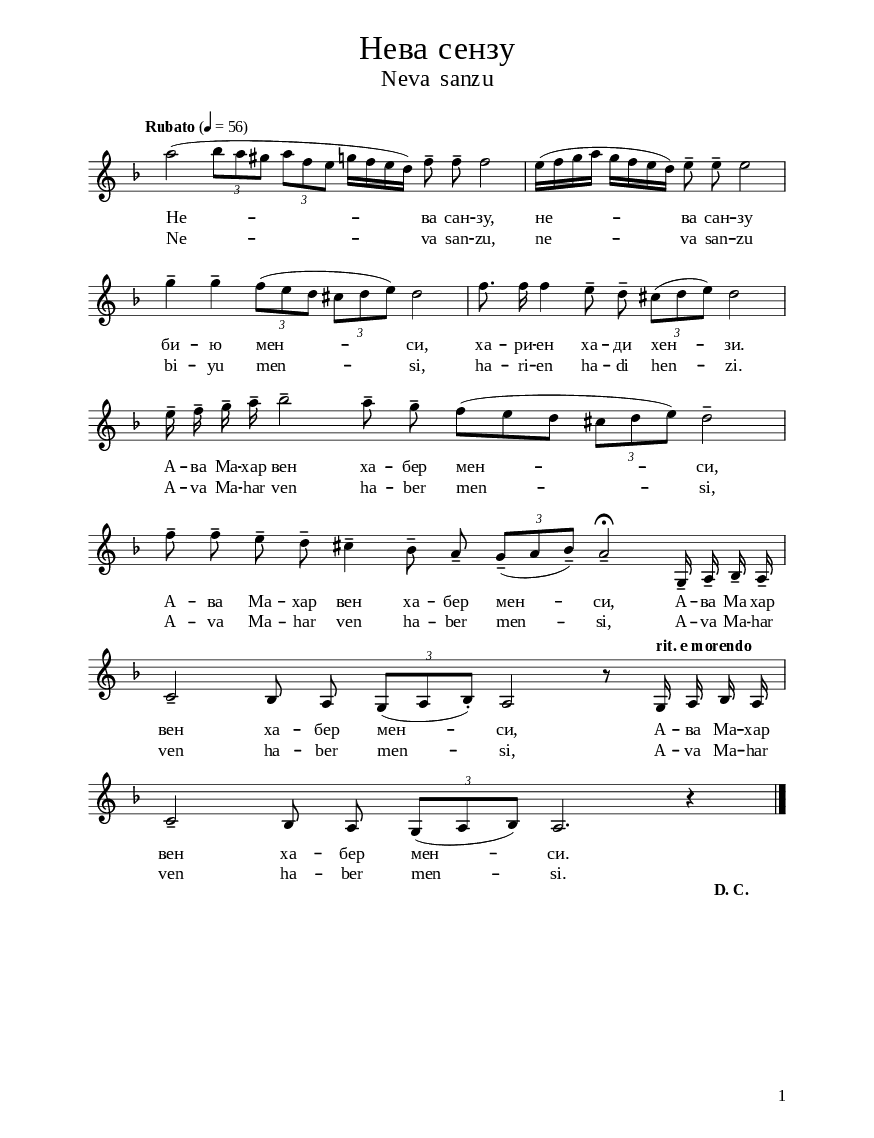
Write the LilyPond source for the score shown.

\version "2.18.2"

\paper {
  #(set-paper-size "a5")
}

\bookpart {
\paper {
  print-all-headers = ##t
  print-page-number = ##t
  print-first-page-number = ##t

  % put page numbers on the bottom
  oddHeaderMarkup = \markup ""
  evenHeaderMarkup = \markup ""
  oddFooterMarkup = \markup
    \fill-line {
      ""
      \on-the-fly #print-page-number-check-first \fromproperty #'page:page-number-string
    }
  evenFooterMarkup = \markup
    \fill-line {
      \on-the-fly #print-page-number-check-first \fromproperty #'page:page-number-string
      ""
    }

  left-margin = 1.5\cm
  right-margin = 1.5\cm
  top-margin = 1.6\cm
  bottom-margin = 1.2\cm
  ragged-bottom = ##t % do not spread the staves to fill the whole vertical space

  % change lyrics and titles font (affects notes also)
  fonts =
    #(make-pango-font-tree
     "Times New Roman"
     "DejaVu Sans"
     "DejaVu Sans Mono"
     (/ (* staff-height pt) 3.6))

  % change distance between staves
  system-system-spacing =
    #'((basic-distance . 12)
       (minimum-distance . 6)
       (padding . 1)
       (stretchability . 12))
}

\header {
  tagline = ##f
}

\score{
  \layout { 
    indent = 0.0\cm % remove first line indentation
    ragged-last = ##f % do not spread last line to fill the whole space
    \context {
      \Score
      \omit BarNumber %remove bar numbers
    } % context

    \context { % change staff size
      \Staff
      fontSize = #+0 % affects notes size only
      \override StaffSymbol #'staff-space = #(magstep -3)
      \override StaffSymbol #'thickness = #0.5
      \override BarLine #'hair-thickness = #1
      %\override StaffSymbol #'ledger-line-thickness = #'(0 . 0)
    }

    \context { % adjust space between staff and lyrics and between the two lyric lines
      \Lyrics
      \override VerticalAxisGroup.nonstaff-relatedstaff-spacing = #'(
        (basic-distance . 4.5)
        (padding . 0.5)
      )
      \override VerticalAxisGroup.nonstaff-nonstaff-spacing = #'((minimum-distance . 2))
    }
  } % layout

   \new Voice \absolute {
    \clef treble
    \key d \minor
     \tempo \markup { % make tempo note smaller
      \concat { "Rubato" \normal-text { " (" }
          \teeny \general-align #Y #DOWN \note #"4" #0.8
          \normal-text { " = 56)" }
      }
    } 
	
	\autoBeamOn 
   
  \omit Score.TimeSignature
  \cadenzaOn % allows custom bar lines
	
	 a''2 ( \tuplet 3/2 { bes''8 [a'' gis''8] } \tuplet 3/2 { a''8 [f'' e''8] } g''16 [f'' e'' d''] )  f''8--  f''-- f''2 \bar "|" e''16 ( [f'' g'' a''] g''[ f'' e'' d''] ) e''8-- e''-- e''2 \bar "|" \break
	 
	 \time 7/4 g''4-- g''-- \tuplet 3/2 { f''8 ([e'' d''8]  } \tuplet 3/2 {cis''8 [d'' e''8] })   d''2 \bar "|" f''8. f''16 f''4 e''8-- d''-- \tuplet 3/2 {cis''!8 [( d'' e''8 )] } d''2 \bar "|" \break 

	e''16-- f''16-- g''16-- a''-- bes''2-- a''8-- g''8--  f''8 ( [e''8 d''8] \tuplet 3/2 { cis''!8 [d''8 e''8] ) } d''2-- \bar "|" \break 
	
	f''8-- f''-- e''-- d''-- cis''!4-- bes'8-- a'8-- \tuplet 3/2 {g'8-- ( [a' bes'--])} a'2--  \fermata  g16-- a-- bes--  a-- \bar "|" \break 
	
	c'2-- bes8 a8 \tuplet 3/2 {g [( a bes-. )] } a2 r8 \tempo "rit. e morendo" g16 a bes  a \bar "|" \break 
	
	c'2-- bes8 a8  \tuplet 3/2 {g [(a bes )]}  a2.  r4 \bar "|."

    
  }
  
  
  
 \addlyrics {
   Не -- ва сан -- зу,
не -- ва сан -- зу би -- ю мен -- си,
ха -- ри -- ен ха -- ди хен -- зи.
А -- ва Ма -- хар вен ха -- бер мен -- си,
А -- ва Ма -- хар вен ха -- бер мен -- си,
А -- ва Ма -- хар вен ха -- бер мен -- си,
А -- ва Ма -- хар вен ха -- бер мен -- си.
  
  }

  \addlyrics {
   Ne -- va san -- zu,
ne -- va san -- zu bi -- yu men -- si,
ha -- ri -- en ha -- di hen -- zi.
A -- va Ma -- har ven ha -- ber men -- si,
A -- va Ma -- har ven ha -- ber men -- si,
A -- va Ma -- har ven ha -- ber men -- si,
A -- va Ma -- har ven ha -- ber men -- si.
    
  }
  
  \header {
    title = \markup \column \normal-text \fontsize #2.5 {
              \center-align
              \line { Нева сензу }
              \vspace #-0.6
              \center-align
              \line \fontsize #-3 { Neva sanzu }
              \vspace #-0.8
              \center-align
              \line \fontsize #-3 { " " }
            }
  }
  
  
  
  \midi{}

} % score

\markup \halign #-37.4 \raise #2.8 \override #'(baseline-skip . 2) { 
  \column  { 
    \line  \halign #-3 { 
      \bold  { "D. C." }
    }
   
  }
} 



\pageBreak

% include foreign translation(s) of the song
%\include "lyrics_de/020_bratstvo_edinstvo_lyrics_de.ly"

} % bookpart
